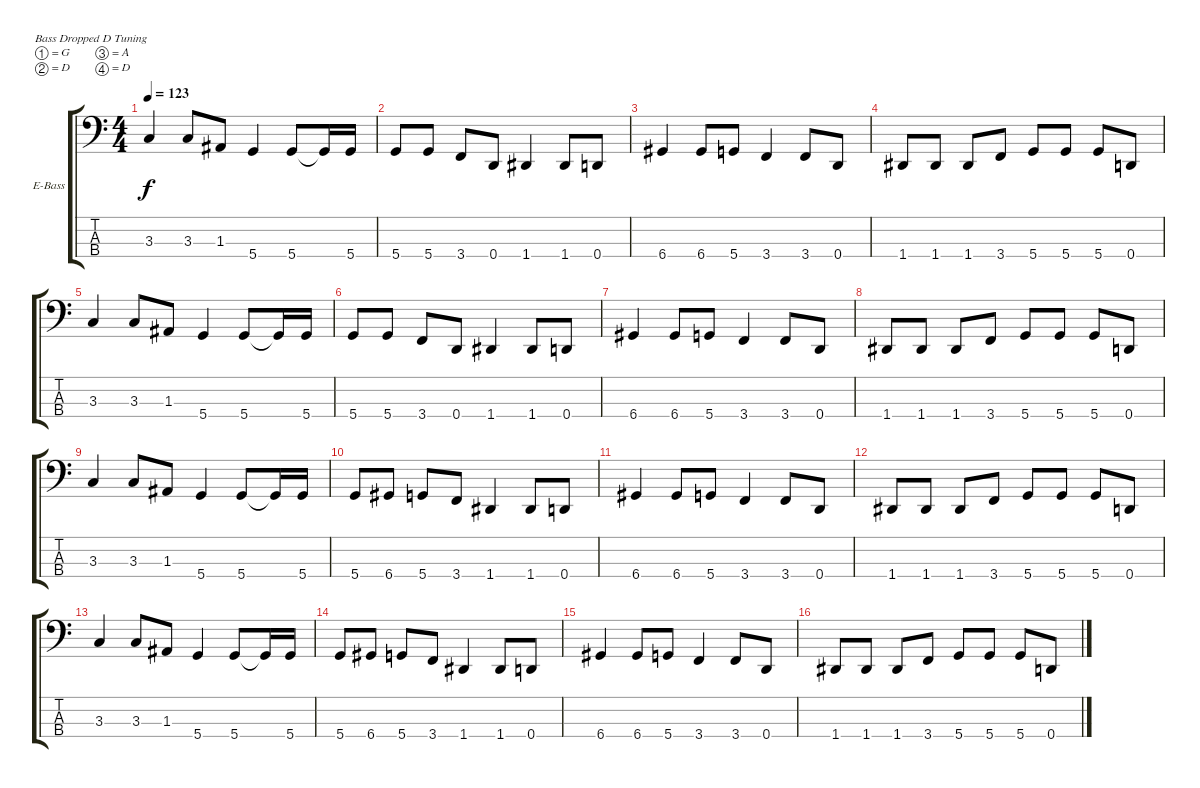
\bracketExtendMode groupsimilarinstruments
\firstSystemTrackNameOrientation horizontal
\otherSystemsTrackNameOrientation horizontal
\track ("Bass" "E-Bass") {instrument electricbassfinger}
\staff {score tabs}
\tuning (G2 D2 A1 D1)
\ts (4 4)
\tempo 123
\clef f4
\ks c
3.3.4{dy f} 3.3.8 1.3.8 5.4.4 5.4.8 5.4{t}.16 5.4.16 |
5.4.8 5.4.8 3.4.8 0.4.8 1.4.4 1.4.8 0.4.8 |
6.4.4 6.4.8 5.4.8 3.4.4 3.4.8 0.4.8 |
1.4.8 1.4.8 1.4.8 3.4.8 5.4.8 5.4.8 5.4.8 0.4.8 |
3.3.4 3.3.8 1.3.8 5.4.4 5.4.8 5.4{t}.16 5.4.16 |
5.4.8 5.4.8 3.4.8 0.4.8 1.4.4 1.4.8 0.4.8 |
6.4.4 6.4.8 5.4.8 3.4.4 3.4.8 0.4.8 |
1.4.8 1.4.8 1.4.8 3.4.8 5.4.8 5.4.8 5.4.8 0.4.8 |
3.3.4 3.3.8 1.3.8 5.4.4 5.4.8 5.4{t}.16 5.4.16 |
5.4.8 6.4.8 5.4.8 3.4.8 1.4.4 1.4.8 0.4.8 |
6.4.4 6.4.8 5.4.8 3.4.4 3.4.8 0.4.8 |
1.4.8 1.4.8 1.4.8 3.4.8 5.4.8 5.4.8 5.4.8 0.4.8 |
3.3.4 3.3.8 1.3.8 5.4.4 5.4.8 5.4{t}.16 5.4.16 |
5.4.8 6.4.8 5.4.8 3.4.8 1.4.4 1.4.8 0.4.8 |
6.4.4 6.4.8 5.4.8 3.4.4 3.4.8 0.4.8 |
1.4.8 1.4.8 1.4.8 3.4.8 5.4.8 5.4.8 5.4.8 0.4.8
